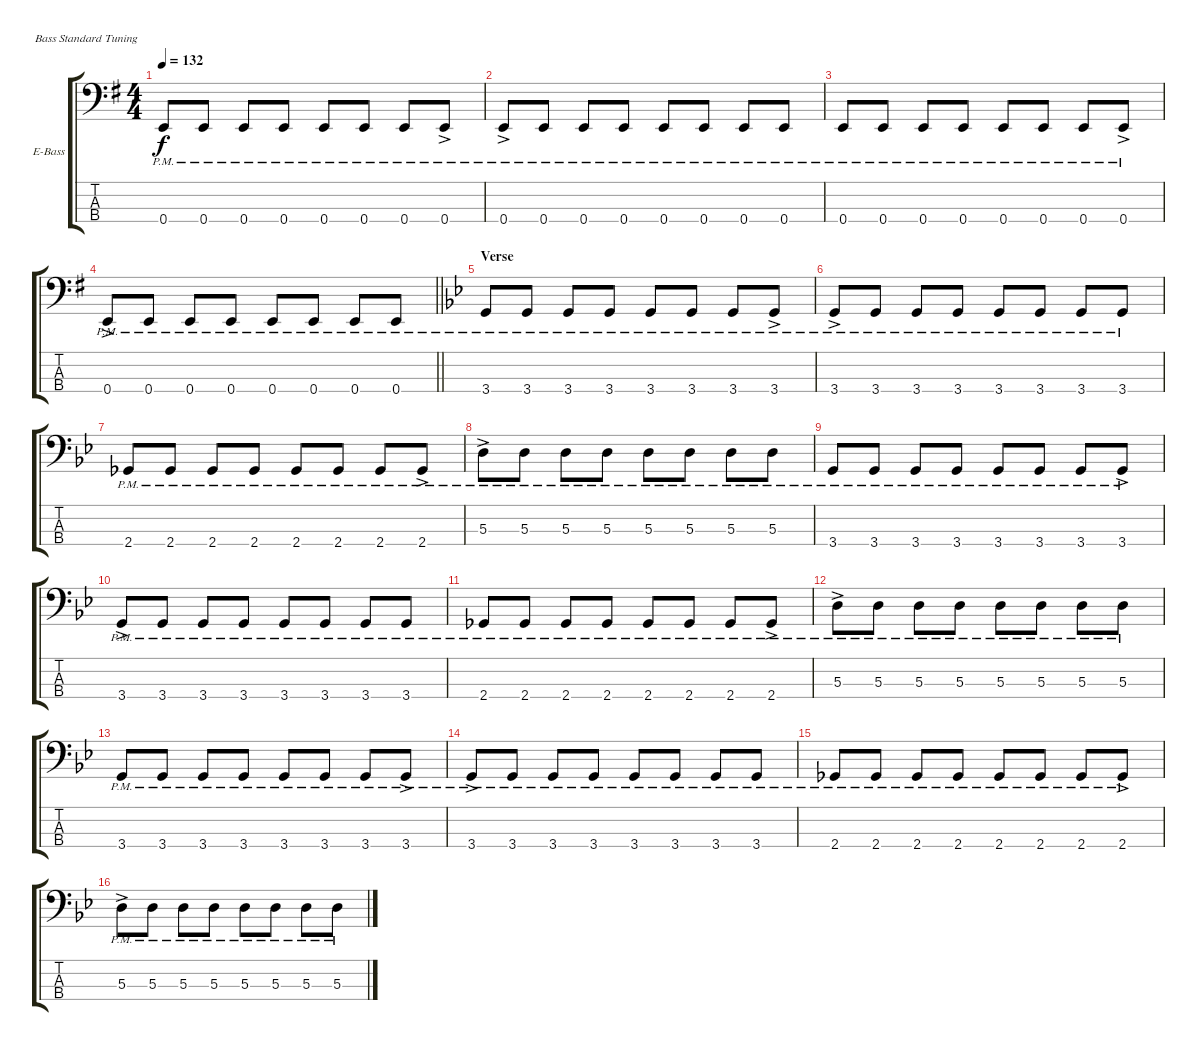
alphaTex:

\bracketExtendMode groupsimilarinstruments
\firstSystemTrackNameOrientation horizontal
\otherSystemsTrackNameOrientation horizontal
\track ("Bass" "E-Bass") {instrument electricbassfinger}
\staff {score tabs}
\tuning (G2 D2 A1 E1)
\ts (4 4)
\tempo 132
\clef f4
\ks g
0.4{pm}.8{dy f} 0.4{pm}.8 0.4{pm}.8 0.4{pm}.8 0.4{pm}.8 0.4{pm}.8 0.4{pm}.8 0.4{ac pm}.8 |
0.4{ac pm}.8 0.4{pm}.8 0.4{pm}.8 0.4{pm}.8 0.4{pm}.8 0.4{pm}.8 0.4{pm}.8 0.4{pm}.8 |
0.4{pm}.8 0.4{pm}.8 0.4{pm}.8 0.4{pm}.8 0.4{pm}.8 0.4{pm}.8 0.4{pm}.8 0.4{ac pm}.8 |
\barLineRight lightlight
0.4{ac pm}.8 0.4{pm}.8 0.4{pm}.8 0.4{pm}.8 0.4{pm}.8 0.4{pm}.8 0.4{pm}.8 0.4{pm}.8 |
\section ("" "Verse")
\ks bb
3.4{pm}.8 3.4{pm}.8 3.4{pm}.8 3.4{pm}.8 3.4{pm}.8 3.4{pm}.8 3.4{pm}.8 3.4{ac pm}.8 |
3.4{ac pm}.8 3.4{pm}.8 3.4{pm}.8 3.4{pm}.8 3.4{pm}.8 3.4{pm}.8 3.4{pm}.8 3.4{pm}.8 |
2.4{pm}.8 2.4{pm}.8 2.4{pm}.8 2.4{pm}.8 2.4{pm}.8 2.4{pm}.8 2.4{pm}.8 2.4{ac pm}.8 |
5.3{ac pm}.8 5.3{pm}.8 5.3{pm}.8 5.3{pm}.8 5.3{pm}.8 5.3{pm}.8 5.3{pm}.8 5.3{pm}.8 |
3.4{pm}.8 3.4{pm}.8 3.4{pm}.8 3.4{pm}.8 3.4{pm}.8 3.4{pm}.8 3.4{pm}.8 3.4{ac pm}.8 |
3.4{ac pm}.8 3.4{pm}.8 3.4{pm}.8 3.4{pm}.8 3.4{pm}.8 3.4{pm}.8 3.4{pm}.8 3.4{pm}.8 |
2.4{pm}.8 2.4{pm}.8 2.4{pm}.8 2.4{pm}.8 2.4{pm}.8 2.4{pm}.8 2.4{pm}.8 2.4{ac pm}.8 |
5.3{ac pm}.8 5.3{pm}.8 5.3{pm}.8 5.3{pm}.8 5.3{pm}.8 5.3{pm}.8 5.3{pm}.8 5.3{pm}.8 |
3.4{pm}.8 3.4{pm}.8 3.4{pm}.8 3.4{pm}.8 3.4{pm}.8 3.4{pm}.8 3.4{pm}.8 3.4{ac pm}.8 |
3.4{ac pm}.8 3.4{pm}.8 3.4{pm}.8 3.4{pm}.8 3.4{pm}.8 3.4{pm}.8 3.4{pm}.8 3.4{pm}.8 |
2.4{pm}.8 2.4{pm}.8 2.4{pm}.8 2.4{pm}.8 2.4{pm}.8 2.4{pm}.8 2.4{pm}.8 2.4{ac pm}.8 |
5.3{ac pm}.8 5.3{pm}.8 5.3{pm}.8 5.3{pm}.8 5.3{pm}.8 5.3{pm}.8 5.3{pm}.8 5.3{pm}.8
